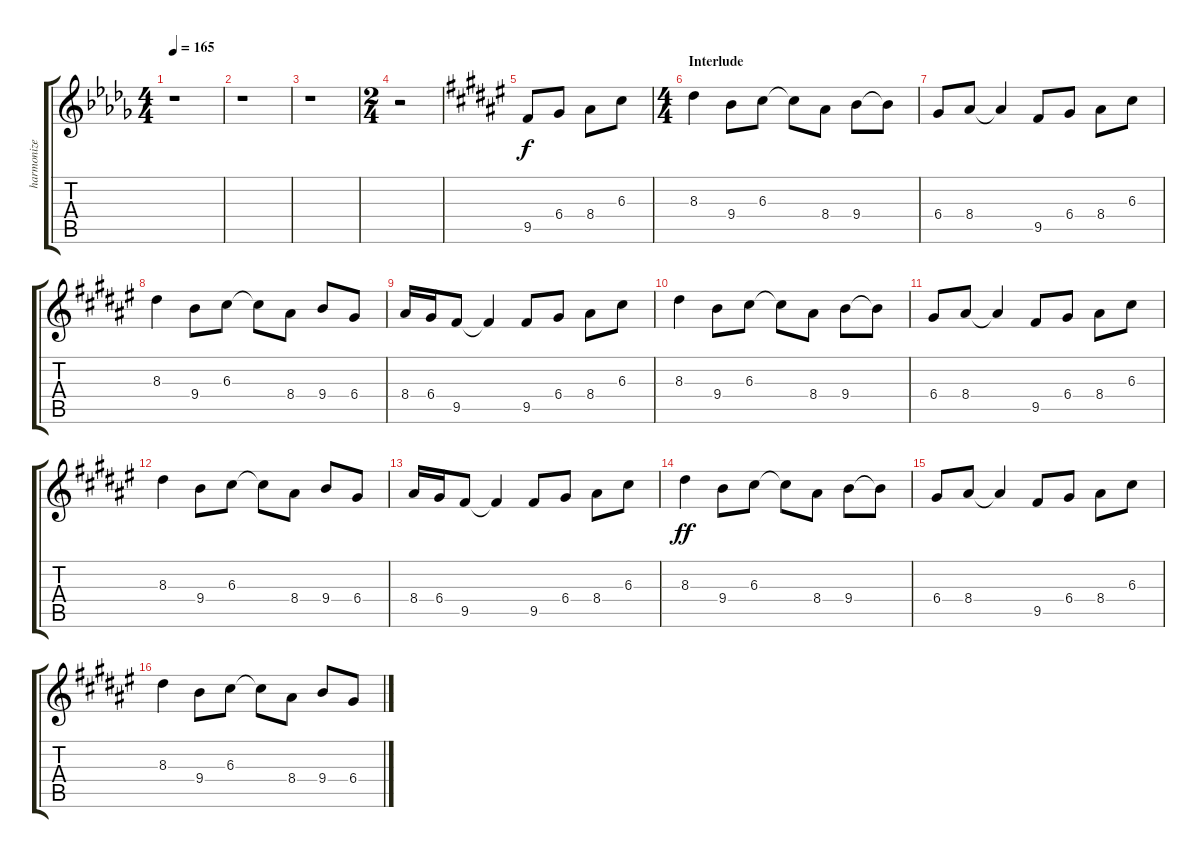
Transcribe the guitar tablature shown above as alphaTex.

\track (" harmonized guitar" " harmonize") {instrument distortionguitar}
\staff {score tabs}
\tuning (E4 B3 G3 D3 A2 E2) {hide}
\ts (4 4)
\tempo 165
\clef g2
\ks db
r.1{dy f} |
r.1 |
r.1 |
\ts (2 4)
r.2 |
\ks f#
9.5.8 6.4.8 8.4.8 6.3.8 |
\ts (4 4)
\section ("" "Interlude")
\ks d#minor
8.3.4 9.4.8 6.3.8 6.3{t}.8 8.4.8 9.4.8 9.4{t}.8 |
6.4.8 8.4.8 8.4{t}.4 9.5.8 6.4.8 8.4.8 6.3.8 |
8.3.4 9.4.8 6.3.8 6.3{t}.8 8.4.8 9.4.8 6.4.8 |
8.4.16 6.4.16 9.5.8 9.5{t}.4 9.5.8 6.4.8 8.4.8 6.3.8 |
\ks f#
8.3.4 9.4.8 6.3.8 6.3{t}.8 8.4.8 9.4.8 9.4{t}.8 |
\ks d#minor
6.4.8 8.4.8 8.4{t}.4 9.5.8 6.4.8 8.4.8 6.3.8 |
8.3.4 9.4.8 6.3.8 6.3{t}.8 8.4.8 9.4.8 6.4.8 |
8.4.16 6.4.16 9.5.8 9.5{t}.4 9.5.8 6.4.8 8.4.8 6.3.8 |
\ks f#
8.3.4{dy ff} 9.4.8 6.3.8 6.3{t}.8 8.4.8 9.4.8 9.4{t}.8 |
\ks d#minor
6.4.8 8.4.8 8.4{t}.4 9.5.8 6.4.8 8.4.8 6.3.8 |
8.3.4 9.4.8 6.3.8 6.3{t}.8 8.4.8 9.4.8 6.4.8
